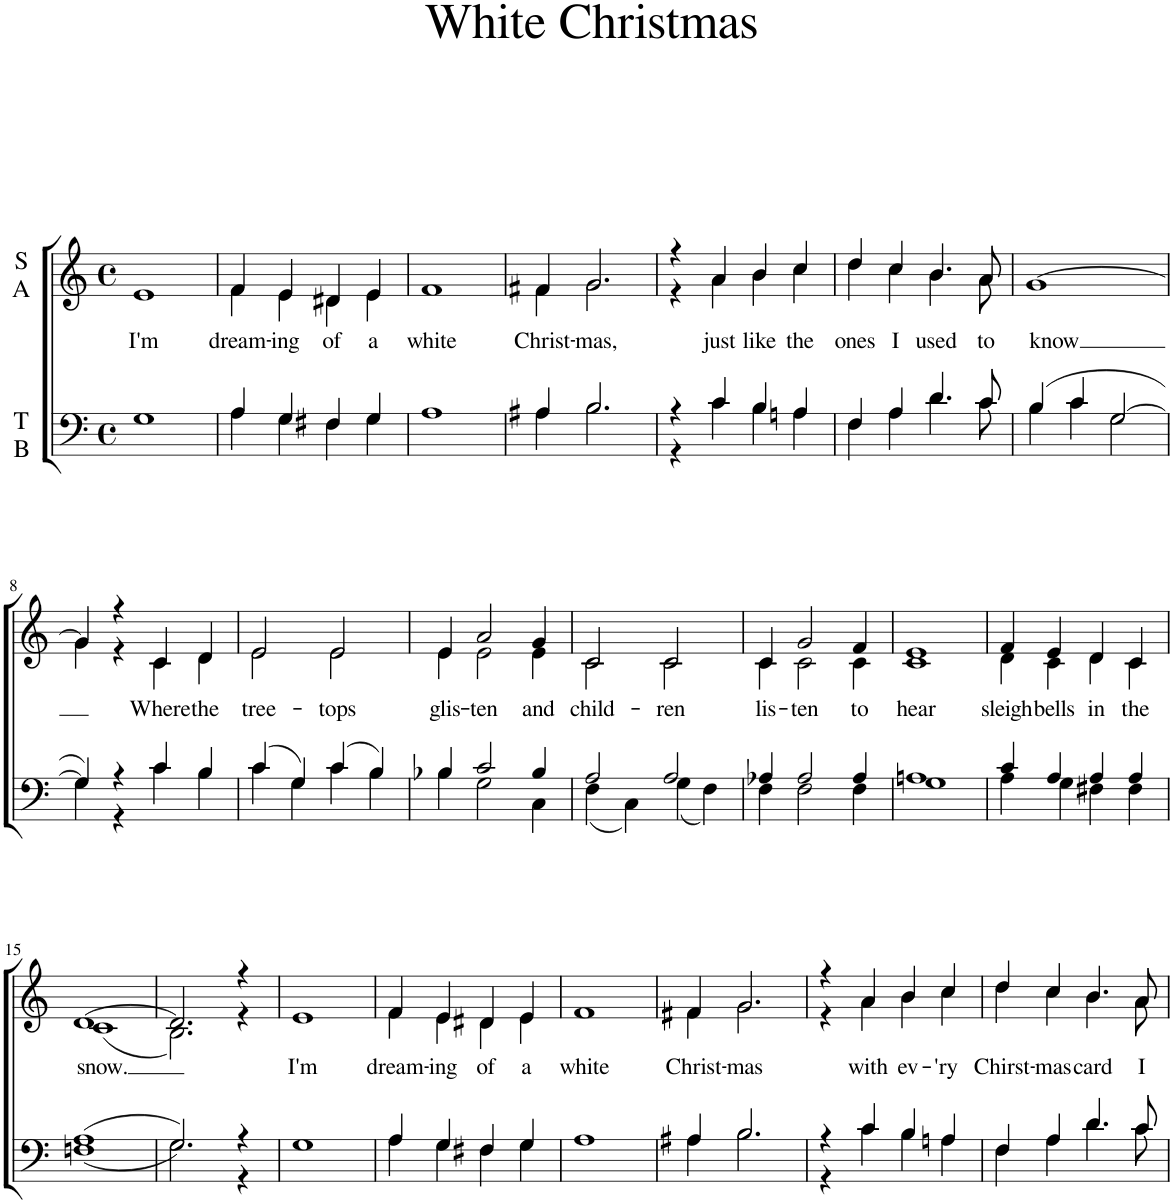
**kern	**kern	**text
*part2	*part1	*part1
*staff2	*staff1	*staff1
*I"T B	*I"S A	*
*clefF4	*clefG2	*
*k[]	*k[]	*
*M4/4	*M4/4	*
*met(c)	*met(c)	*
=1	=1	=1
!	!	!LO:LY:b
1G	1e	I'm
=2	=2	=2
*^	*	*
!	!	!	!LO:LY:b
*	*	*^	*
4A/	4A\	4f/	4f\	dream-
!	!	!	!	!LO:LY:b
4G/	4G\	4e/	4e\	-ing
!	!	!	!	!LO:LY:b
4F#X/	4F#X\	4d#X/	4d#\	of
!	!	!	!	!LO:LY:b
4G/	4G\	4e/	4e\	a
=3	=3	=3	=3	=3
!	!	!	!	!LO:LY:b
*v	*v	*	*	*
*	*v	*v	*
1A	1f	white
=4	=4	=4
*^	*	*
!	!	!	!LO:LY:b
*	*	*^	*
4A#X/	4A#X\	4f#X/	4f#X\	Christ-
!	!	!	!	!LO:LY:b
2.B/	2.B\	2.g/	2.g\	-mas,
=5	=5	=5	=5	=5
4r	4r	4r	4r	.
!	!	!	!	!LO:LY:b
4c/	4c\	4a/	4a\	just
!	!	!	!	!LO:LY:b
4B/	4B\	4b/	4b\	like
!	!	!	!	!LO:LY:b
4An/	4An\	4cc/	4cc\	the
=6	=6	=6	=6	=6
!	!	!	!	!LO:LY:b
4F/	4F\	4dd/	4dd\	ones
!	!	!	!	!LO:LY:b
4A/	4A\	4cc/	4cc\	I
!	!	!	!	!LO:LY:b
4.d/	4.d\	4.b/	4.b\	used
!	!	!	!	!LO:LY:b
8c/	8c\	8a/	8a\	to
=7	=7	=7	=7	=7
!	!	!	!	!LO:LY:b
*	*	*v	*v	*
(4B/	4B\	[1g	know
4c/	4c\	.	.
[2G/	2G\	.	.
!!LO:LB:g=z
=8	=8	=8	=8
*	*	*^	*
4G/])	4G\	4g/]	4g\	.
4r	4r	4r	4r	.
!	!	!	!	!LO:LY:b
4c/	4c\	4c/	4c\	Where
!	!	!	!	!LO:LY:b
4B/	4B\	4d/	4d\	the
=9	=9	=9	=9	=9
!	!	!	!	!LO:LY:b
(4c/	4c\	2e/	2e\	tree-
4G/)	4G\	.	.	.
!	!	!	!	!LO:LY:b
(4c/	4c\	2e/	2e\	-tops
4B/)	4B\	.	.	.
=10	=10	=10	=10	=10
!	!	!	!	!LO:LY:b
4B-X/	4B-X\	4e/	4e\	glis-
!	!	!	!	!LO:LY:b
2c/	2G\	2a/	2e\	-ten
!	!	!	!	!LO:LY:b
4B-/	4C\	4g/	4e\	and
=11	=11	=11	=11	=11
!	!	!	!	!LO:LY:b
2A/	(4F\	2c/	2c\	child-
.	4C\)	.	.	.
!	!	!	!	!LO:LY:b
2A/	(4G\	2c/	2c\	-ren
.	4F\)	.	.	.
=12	=12	=12	=12	=12
!	!	!	!	!LO:LY:b
4A-X/	4F\	4c/	4c\	lis-
!	!	!	!	!LO:LY:b
2A-/	2F\	2g/	2c\	-ten
!	!	!	!	!LO:LY:b
4A-/	4F\	4f/	4c\	to
=13	=13	=13	=13	=13
!	!	!	!	!LO:LY:b
1An	1G	1e	1c	hear
=14	=14	=14	=14	=14
!	!	!	!	!LO:LY:b
4c/	4A\	4f/	4d\	sleigh
!	!	!	!	!LO:LY:b
4A/	4G\	4e/	4c\	bells
!	!	!	!	!LO:LY:b
4A/	4F#X\	4d/	4d\	in
!	!	!	!	!LO:LY:b
4A/	4F#\	4c/	4c\	the
!!LO:LB:g=z	!!
=15	=15	=15	=15	=15
!	!	!	!	!LO:LY:b
(1A	(1Fn	[1d	(1c	snow.
=16	=16	=16	=16	=16
2.G/))	2.G\	2.d/]	2.B\)	.
4r	4r	4r	4r	.
=17	=17	=17	=17	=17
!	!	!	!	!LO:LY:b
*v	*v	*	*	*
*	*v	*v	*
1G	1e	I'm
=18	=18	=18
*^	*	*
!	!	!	!LO:LY:b
*	*	*^	*
4A/	4A\	4f/	4f\	dream-
!	!	!	!	!LO:LY:b
4G/	4G\	4e/	4e\	-ing
!	!	!	!	!LO:LY:b
4F#X/	4F#X\	4d#X/	4d#X\	of
!	!	!	!	!LO:LY:b
4G/	4G\	4e/	4e\	a
=19	=19	=19	=19	=19
!	!	!	!	!LO:LY:b
*v	*v	*	*	*
*	*v	*v	*
1A	1f	white
=20	=20	=20
*^	*	*
!	!	!	!LO:LY:b
*	*	*^	*
4A#X/	4A#X\	4f#X/	4f#X\	Christ-
!	!	!	!	!LO:LY:b
2.B/	2.B\	2.g/	2.g\	-mas
=21	=21	=21	=21	=21
4r	4r	4r	4r	.
!	!	!	!	!LO:LY:b
4c/	4c\	4a/	4a\	with
!	!	!	!	!LO:LY:b
4B/	4B\	4b/	4b\	ev-
!	!	!	!	!LO:LY:b
4An/	4An\	4cc/	4cc\	-'ry
=22	=22	=22	=22	=22
!	!	!	!	!LO:LY:b
4F/	4F\	4dd/	4dd\	Chirst-
!	!	!	!	!LO:LY:b
4A/	4A\	4cc/	4cc\	-mas
!	!	!	!	!LO:LY:b
4.d/	4.d\	4.b/	4.b\	card
!	!	!	!	!LO:LY:b
8c/	8c\	8a/	8a\	I
*v	*v	*	*	*
*	*v	*v	*
=	=	=
*-	*-	*-
